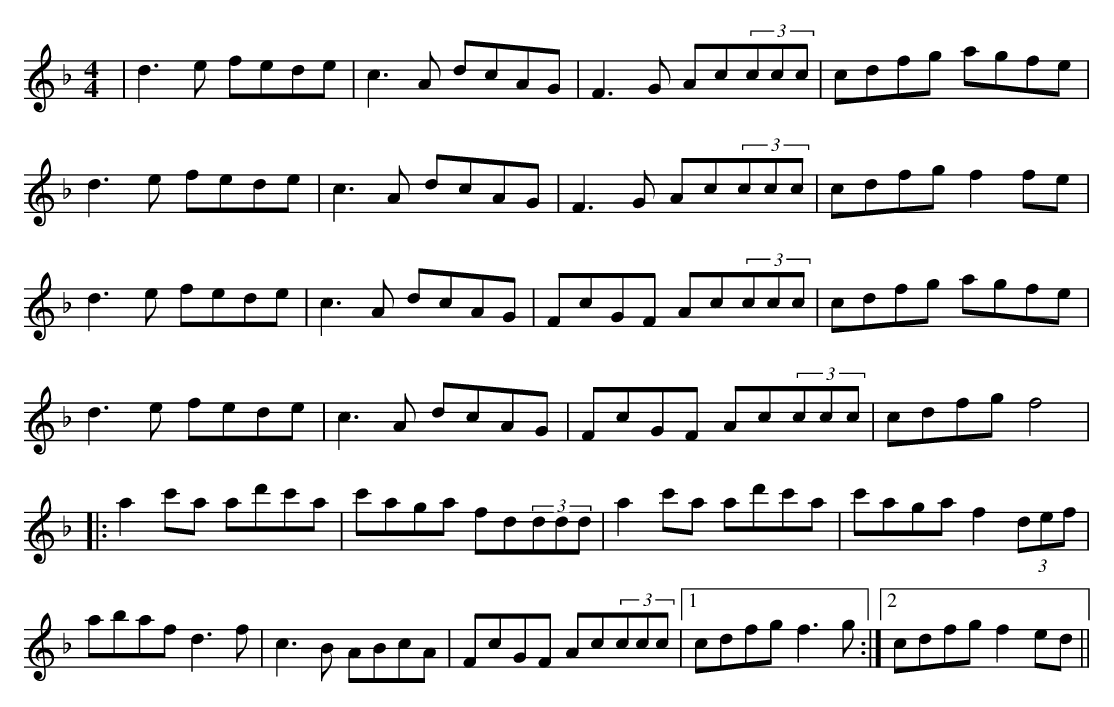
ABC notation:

X:1
M:4/4
K:Dmin
|d3e fede|c3A dcAG|F3G Ac(3ccc|cdfg agfe|
d3e fede|c3A dcAG|F3G Ac(3ccc|cdfg f2fe|
d3e fede|c3A dcAG|FcGF Ac(3ccc|cdfg agfe|
d3e fede|c3A dcAG|FcGF Ac(3ccc|cdfg f4|
|:a2c'a ad'c'a|c'aga fd(3ddd|a2c'a ad'c'a|c'aga f2(3def|
abaf d3f|c3B ABcA|FcGF Ac(3ccc|1 cdfg f3g:|2 cdfg f2ed||
